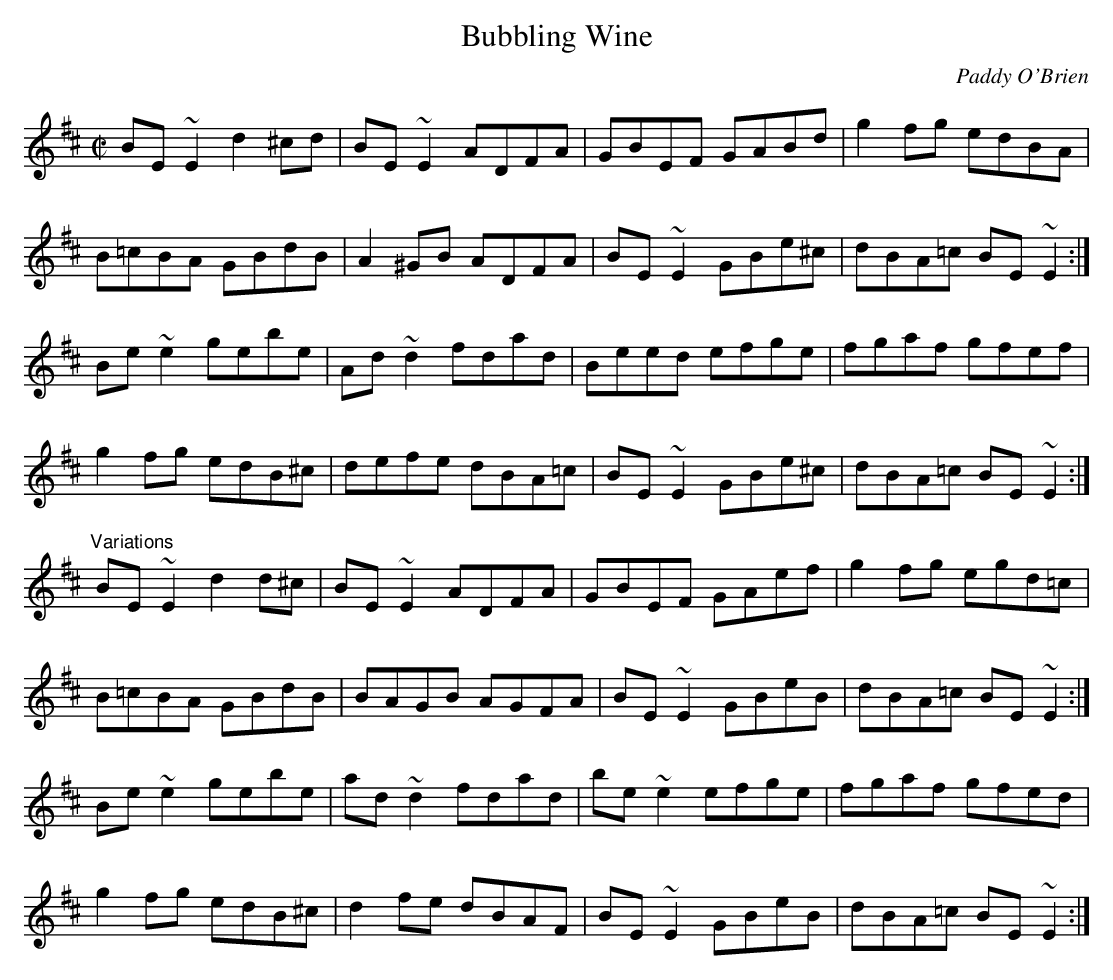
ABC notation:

X:1
T:Bubbling Wine
C:Paddy O'Brien
M:C|
K:Edor
BE~E2 d2^cd|BE~E2 ADFA|GBEF GABd|g2fg edBA|
B=cBA GBdB|A2^GB ADFA|BE~E2 GBe^c|dBA=c BE~E2:|
Be~e2 gebe|Ad~d2 fdad|Beed efge|fgaf gfef|
g2fg edB^c|defe dBA=c|BE~E2 GBe^c|dBA=c BE~E2:|
"Variations"
BE~E2 d2d^c|BE~E2 ADFA|GBEF GAef|g2fg egd=c|
B=cBA GBdB|BAGB AGFA|BE~E2 GBeB|dBA=c BE~E2:|
Be~e2 gebe|ad~d2 fdad|be~e2 efge|fgaf gfed|
g2fg edB^c|d2fe dBAF|BE~E2 GBeB|dBA=c BE~E2:|
